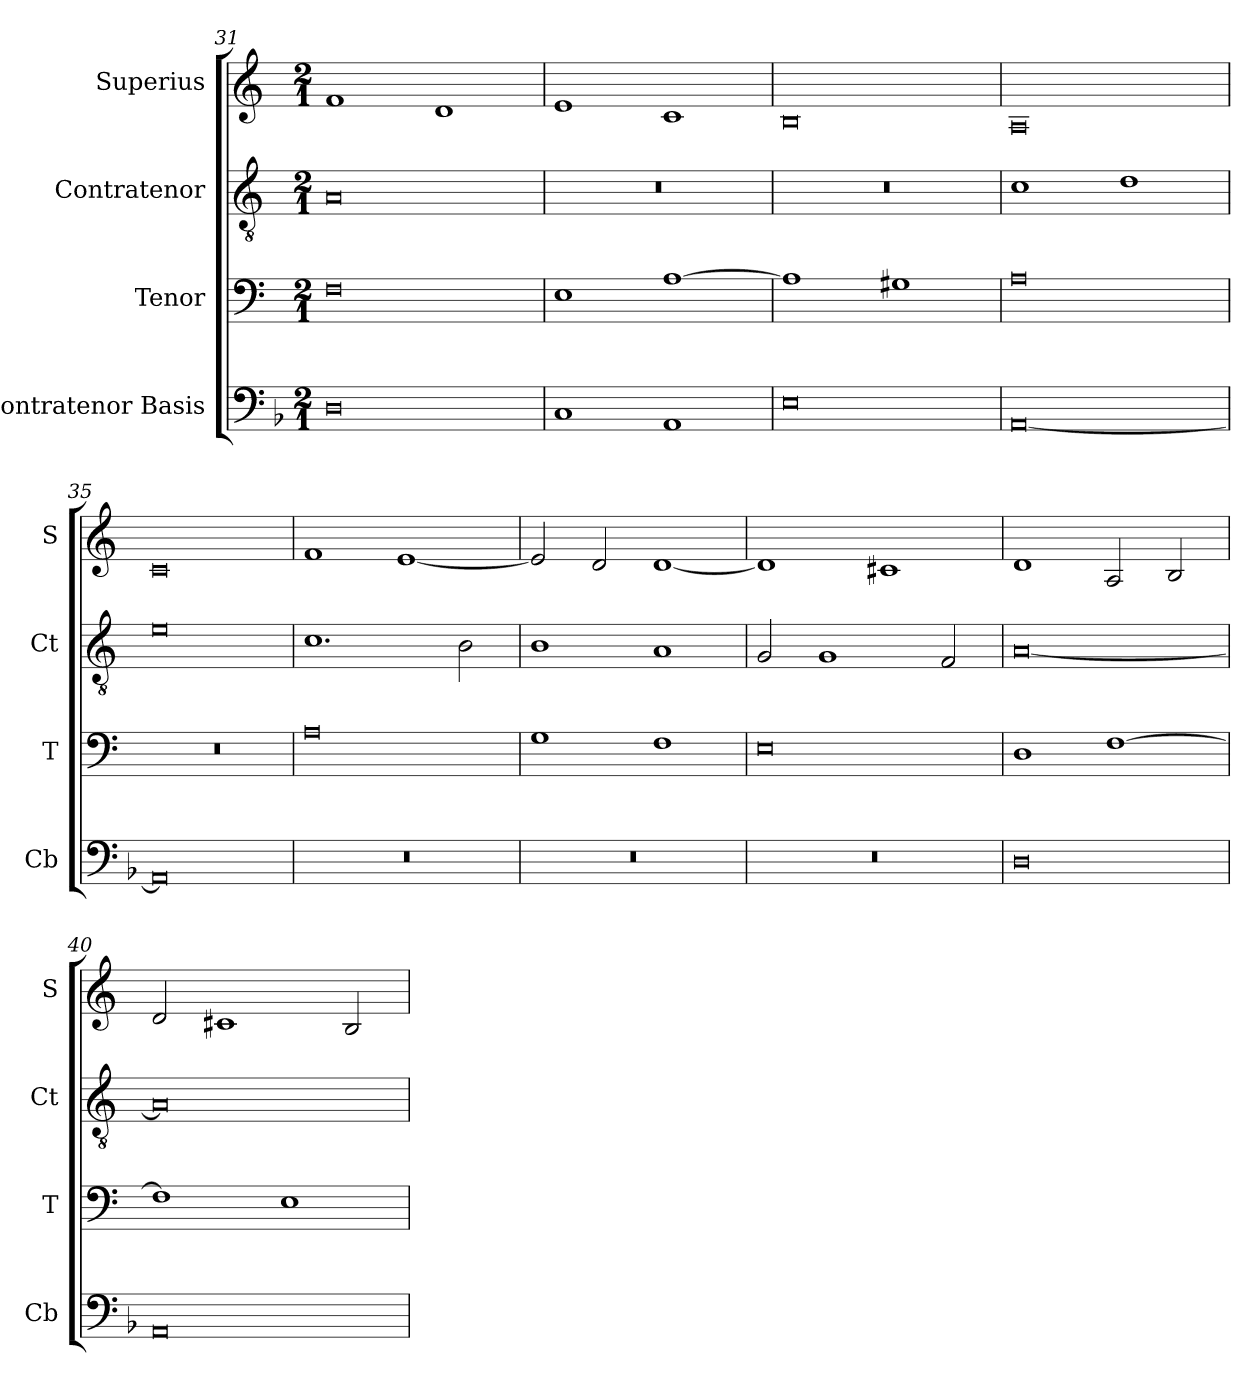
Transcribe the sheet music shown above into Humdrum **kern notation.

**kern	**kern	**kern	**kern
*part4	*part3	*part2	*part1
*staff4	*staff3	*staff2	*staff1
*I"Contratenor Basis	*I"Tenor	*I"Contratenor	*I"Superius
*I'Cb	*I'T	*I'Ct	*I'S
*clefF4	*clefF4	*clefGv2	*clefG2
*k[b-]	*k[]	*k[]	*k[]
*M2/1	*M2/1	*M2/1	*M2/1
=31	=31	=31	=31
0D	0F	0A	1f
.	.	.	1d
=32	=32	=32	=32
1C	1E	0r	1e
1AA	[1A	.	1c
=33	=33	=33	=33
0E	1A]	0r	0B
.	1G#X	.	.
=34	=34	=34	=34
[0AA	0A	1c	0A
.	.	1d	.
=35	=35	=35	=35
0AA]	0r	0e	0c
=36	=36	=36	=36
0r	0A	1.c	1f
.	.	.	[1e
.	.	2B\	.
=37	=37	=37	=37
0r	1G	1B	2e/]
.	.	.	2d/
.	1F	1A	[1d
=38	=38	=38	=38
0r	0E	2G/	1d]
.	.	1G	.
.	.	.	1c#X
.	.	2F/	.
=39	=39	=39	=39
0D	1D	[0A	1d
.	[1F	.	2A/
.	.	.	2B/
=40	=40	=40	=40
0AA	1F]	0A]	2d/
.	.	.	1c#X
.	1E	.	.
.	.	.	2B/
=	=	=	=
*-	*-	*-	*-
